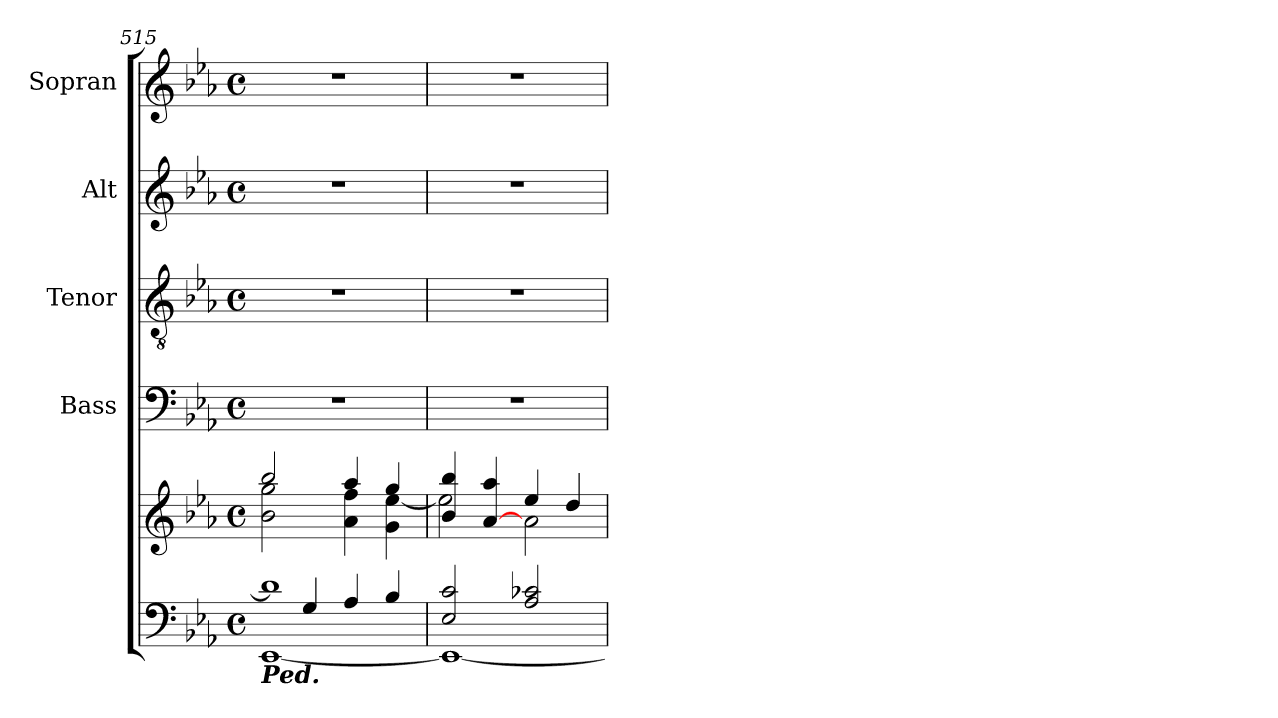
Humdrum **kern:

**kern	**kern	**kern	**kern	**kern	**kern
*part5	*part5	*part4	*part3	*part2	*part1
*staff6	*staff5	*staff4	*staff3	*staff2	*staff1
*	*	*I"Bass	*I"Tenor	*I"Alt	*I"Sopran
*	*	*I'B.	*I'T.	*I'A.	*I'S.
*clefF4	*clefG2	*clefF4	*clefGv2	*clefG2	*clefG2
*k[b-e-a-]	*k[b-e-a-]	*k[b-e-a-]	*k[b-e-a-]	*k[b-e-a-]	*k[b-e-a-]
*E-:	*E-:	*E-:	*E-:	*E-:	*E-:
*M4/4	*M4/4	*M4/4	*M4/4	*M4/4	*M4/4
*met(c)	*met(c)	*met(c)	*met(c)	*met(c)	*met(c)
=515	=515	=515	=515	=515	=515
*^	*^	*	*	*	*
*	*^	*	*	*	*	*	*
!LO:TX:b:Bi:t=Ped.	!	!	!	!	!	!	!	!
1d-]	[<1EE-	4ryy	2bb-/	2b-\ 2gg\	1r	1r	1r	1r
.	.	4G/	.	.	.	.	.	.
.	.	4A-/	4aa-/	4a-\ 4ff\	.	.	.	.
.	.	4B-/	4gg/	4g\ [<4ee-\	.	.	.	.
*	*v	*v	*	*	*	*	*	*
=516	=516	=516	=516	=516	=516	=516	=516
2E-/ 2c/	1EE-_	4b-/ 4bb-/	2ee-\]	1r	1r	1r	1r
.	.	[<4a-/ 4aa-/	.	.	.	.	.
2A-/ 2c-X/	.	4ee-/	2a-\	.	.	.	.
.	.	4dd/	.	.	.	.	.
*v	*v	*	*	*	*	*	*
*	*v	*v	*	*	*	*
=	=	=	=	=	=
*-	*-	*-	*-	*-	*-
